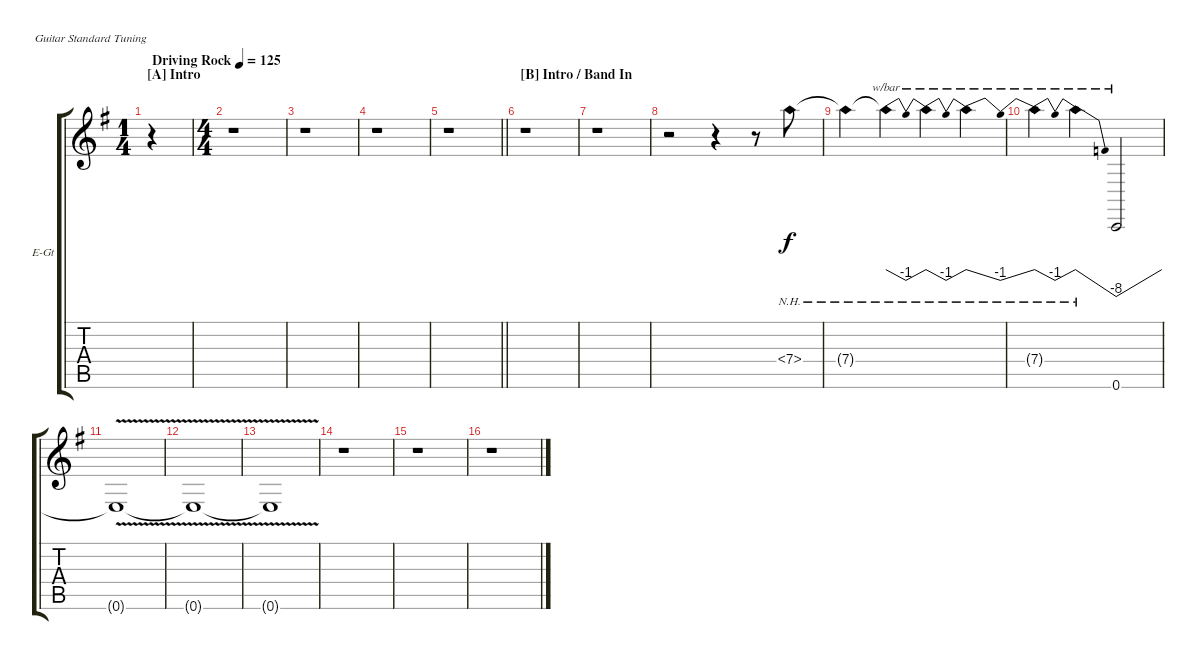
\defaultSystemsLayout 4
\bracketExtendMode groupsimilarinstruments
\firstSystemTrackNameOrientation horizontal
\otherSystemsTrackNameOrientation horizontal
\track ("GF Overdub 2" "E-Gt") {instrument overdrivenguitar}
\staff {score tabs}
\tuning (E4 B3 G3 D3 A2 E2)
\ts (1 4)
\section ("A" "Intro")
\tempo (125 "Driving Rock")
\clef g2
\scale
0.511811
\ks g
r.4{dy f instrument overdrivenguitar} |
\ts (4 4)
r.1 |
r.1 |
r.1 |
\barLineRight lightlight
r.1 |
\section ("B" "Intro / Band In")
r.1 |
r.1 |
r.2 r.4 r.8 7.4{nh}.8 |
7.4{nh t}.4 7.4{nh t}.4{tbe (dip default 0 0 15 -4 30 0)} 7.4{nh t}.4{tbe (dip default 0 0 15 -4 30 0)} 7.4{nh t}.4{tbe (dip default 0 0 15 -4 30 0)} |
7.4{nh t}.4{tbe (dip default 0 0 15 -4 30 0)} 7.4{nh t}.4{tbe (dive default 0 0 59.4 -32)} 0.6.2{tbe (dive default 0 -32 58.8 0)} |
0.6{v t}.1 |
0.6{v t}.1 |
0.6{v t}.1 |
r.1 |
r.1 |
r.1
